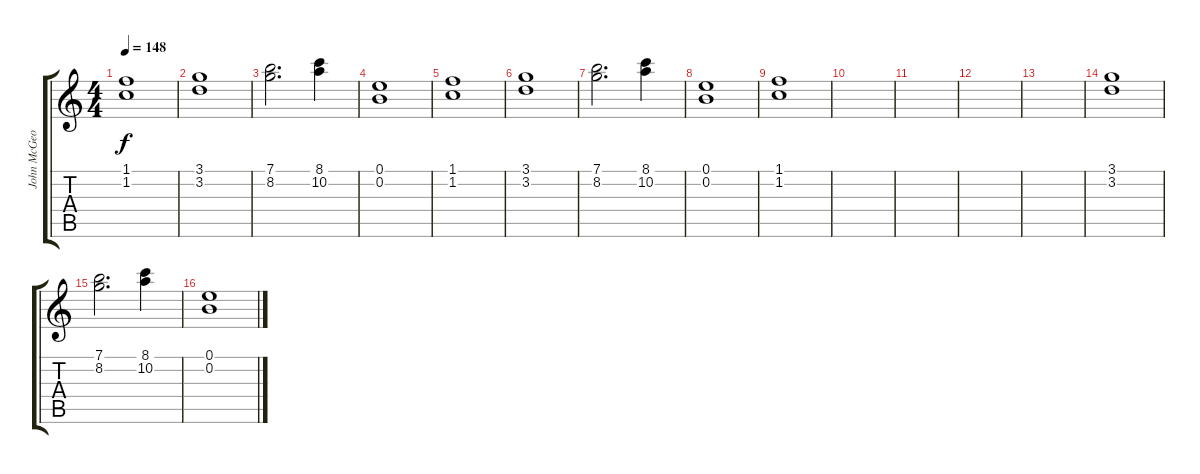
\track ("John McGeoch" "John McGeo") {instrument electricguitarclean}
\staff {score tabs}
\tuning (E4 B3 G3 D3 A2 E2) {hide}
\ts (4 4)
\tempo 148
\clef g2
\ks c
(1.1 1.2).1{dy f} |
(3.1 3.2).1 |
(7.1 8.2).2{d} (8.1 10.2).4 |
(0.1 0.2).1 |
(1.1 1.2).1 |
(3.1 3.2).1 |
(7.1 8.2).2{d} (8.1 10.2).4 |
(0.1 0.2).1 |
(1.1 1.2).1 |
|
|
|
|
(3.1 3.2).1 |
(7.1 8.2).2{d} (8.1 10.2).4 |
(0.1 0.2).1
